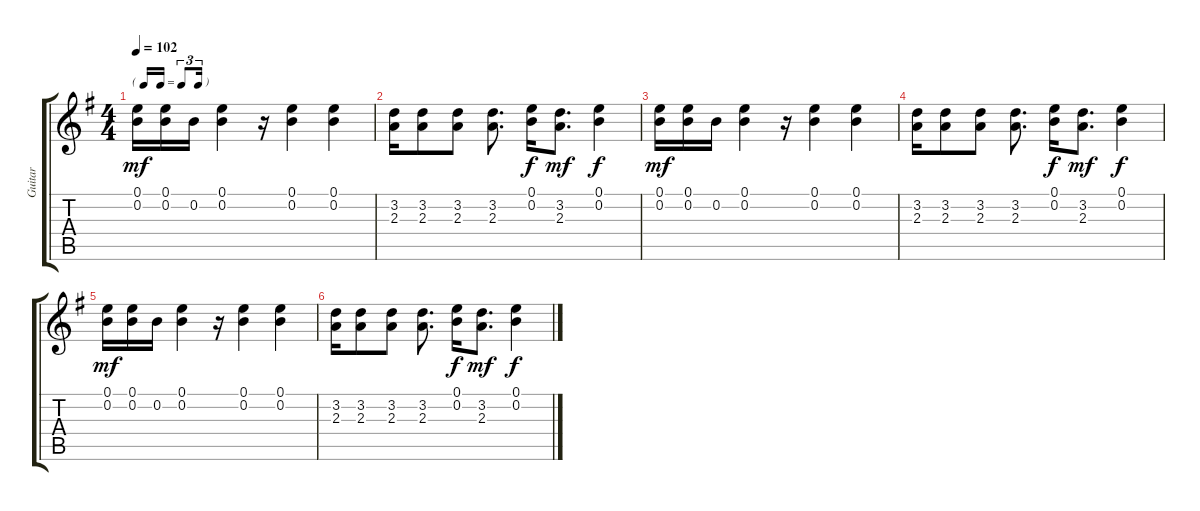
\track ("Guitar" "Guitar") {instrument electricguitarclean}
\staff {score tabs}
\tuning (E4 B3 G3 D3 A2 E2) {hide}
\ts (4 4)
\tf triplet16th
\tempo 102
\clef g2
\ks g
(0.1 0.2).16{dy mf} (0.1 0.2).16 0.2.16 (0.1 0.2).4 r.16 (0.1 0.2).4 (0.1 0.2).4 |
(3.2 2.3).16 (3.2 2.3).8 (3.2 2.3).8 (3.2 2.3).8{d} (0.1 0.2).16{dy f} (3.2 2.3).8{d dy mf} (0.1 0.2).4{dy f} |
(0.1 0.2).16{dy mf} (0.1 0.2).16 0.2.16 (0.1 0.2).4 r.16 (0.1 0.2).4 (0.1 0.2).4 |
(3.2 2.3).16 (3.2 2.3).8 (3.2 2.3).8 (3.2 2.3).8{d} (0.1 0.2).16{dy f} (3.2 2.3).8{d dy mf} (0.1 0.2).4{dy f} |
(0.1 0.2).16{dy mf} (0.1 0.2).16 0.2.16 (0.1 0.2).4 r.16 (0.1 0.2).4 (0.1 0.2).4 |
(3.2 2.3).16 (3.2 2.3).8 (3.2 2.3).8 (3.2 2.3).8{d} (0.1 0.2).16{dy f} (3.2 2.3).8{d dy mf} (0.1 0.2).4{dy f}
